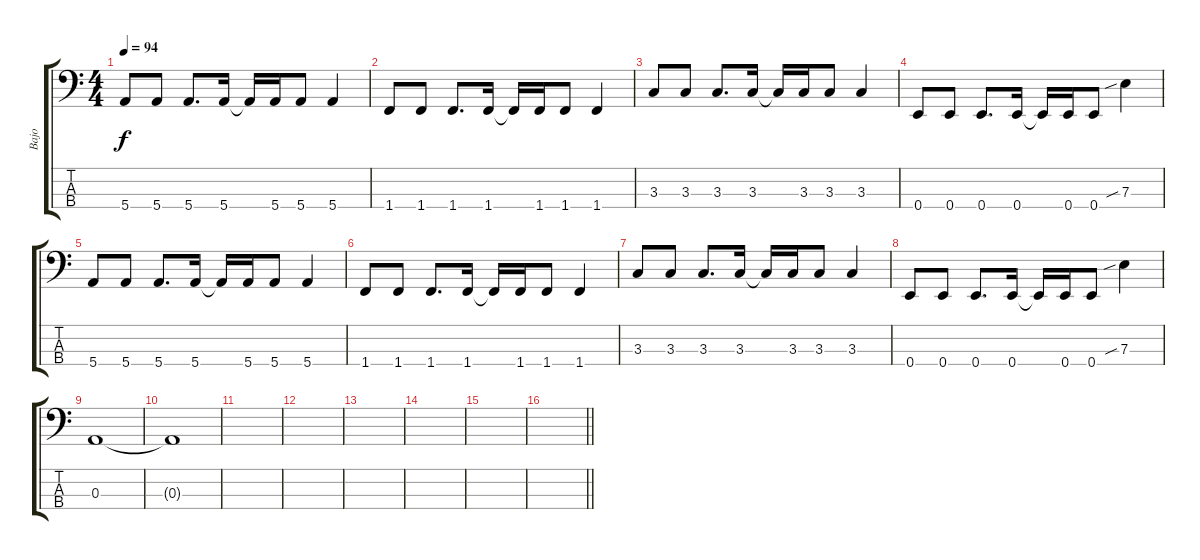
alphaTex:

\track ("Bajo" "Bajo") {instrument electricbassfinger}
\staff {score tabs}
\tuning (G2 D2 A1 E1) {hide}
\ts (4 4)
\tempo 94
\clef f4
\ks c
5.4.8{dy f} 5.4.8 5.4.8{d} 5.4.16 5.4{t}.16 5.4.16 5.4.8 5.4.4 |
1.4.8 1.4.8 1.4.8{d} 1.4.16 1.4{t}.16 1.4.16 1.4.8 1.4.4 |
3.3.8 3.3.8 3.3.8{d} 3.3.16 3.3{t}.16 3.3.16 3.3.8 3.3.4 |
0.4.8 0.4.8 0.4.8{d} 0.4.16 0.4{t}.16 0.4.16 0.4.8 7.3{sib}.4 |
5.4.8 5.4.8 5.4.8{d} 5.4.16 5.4{t}.16 5.4.16 5.4.8 5.4.4 |
1.4.8 1.4.8 1.4.8{d} 1.4.16 1.4{t}.16 1.4.16 1.4.8 1.4.4 |
3.3.8 3.3.8 3.3.8{d} 3.3.16 3.3{t}.16 3.3.16 3.3.8 3.3.4 |
0.4.8 0.4.8 0.4.8{d} 0.4.16 0.4{t}.16 0.4.16 0.4.8 7.3{sib}.4 |
0.3.1 |
0.3{t}.1 |
|
|
|
|
|
\barLineRight lightlight
